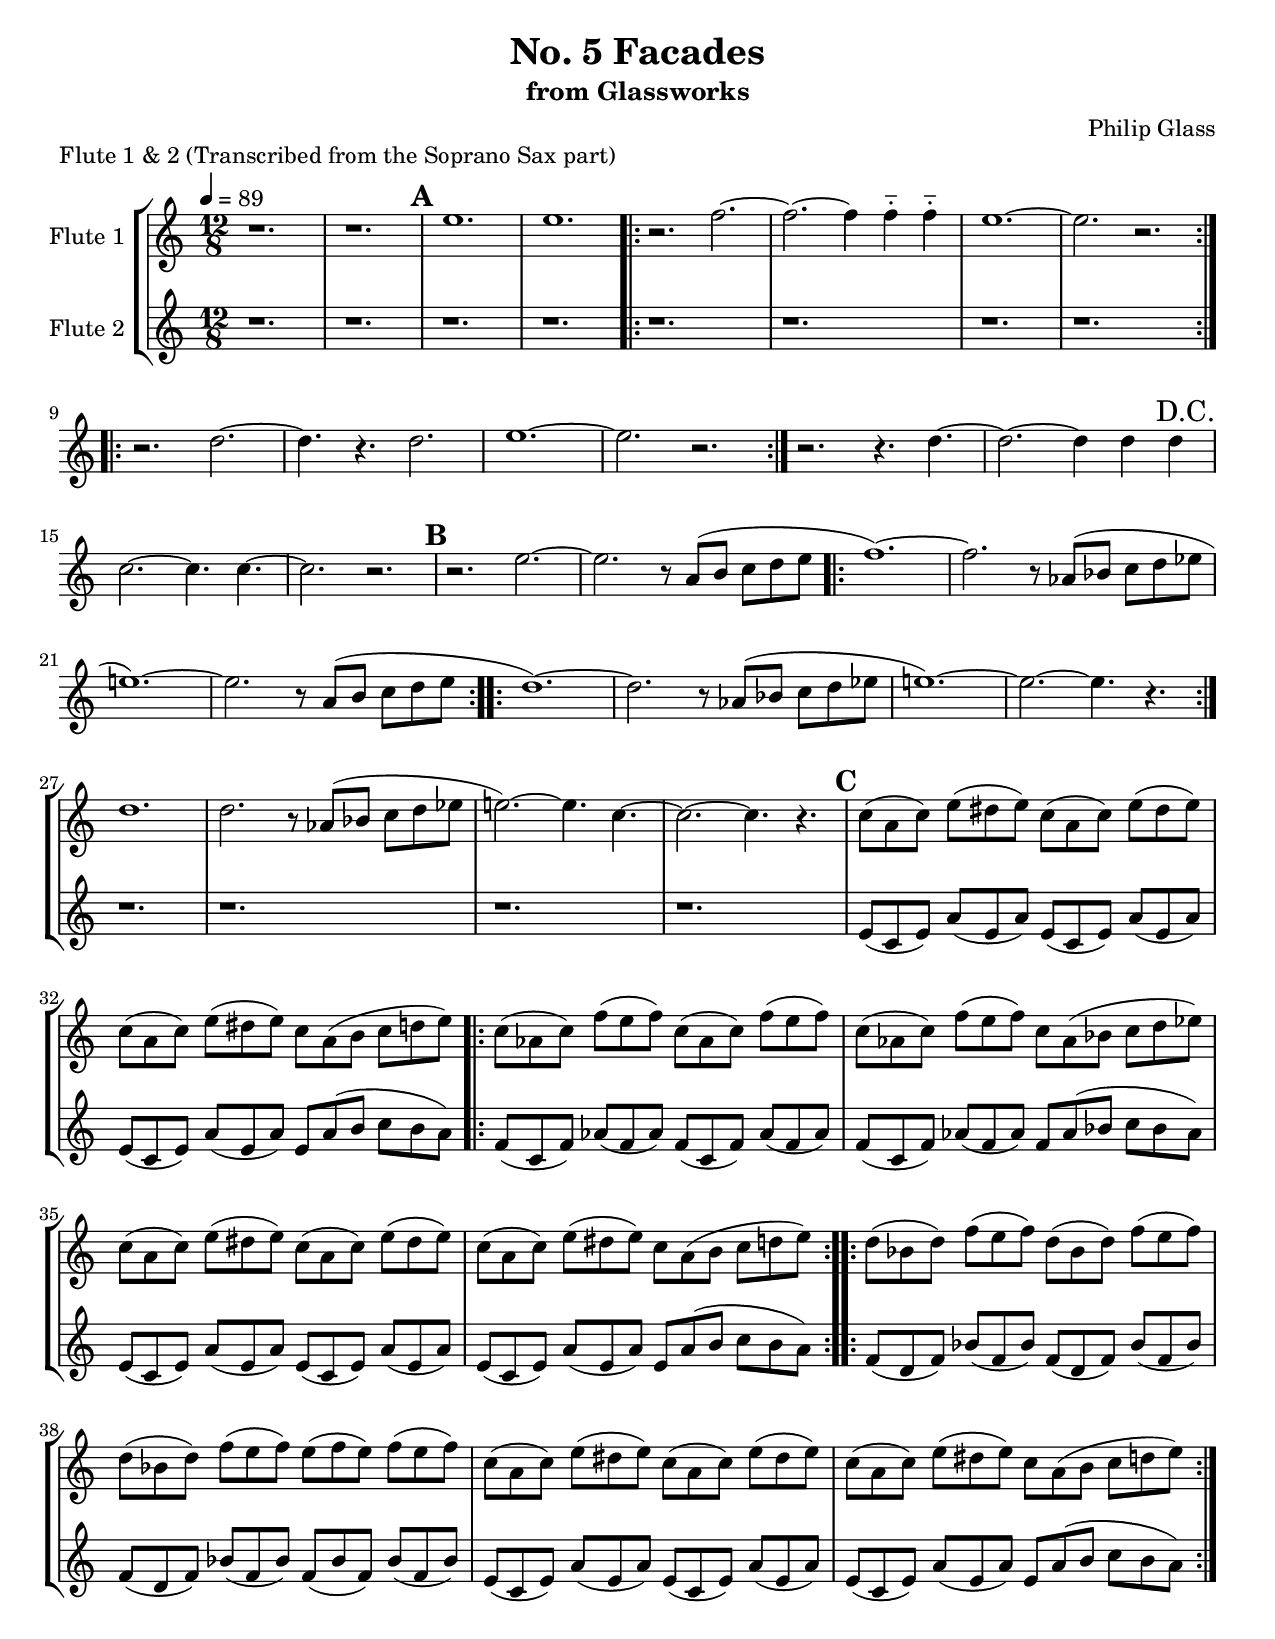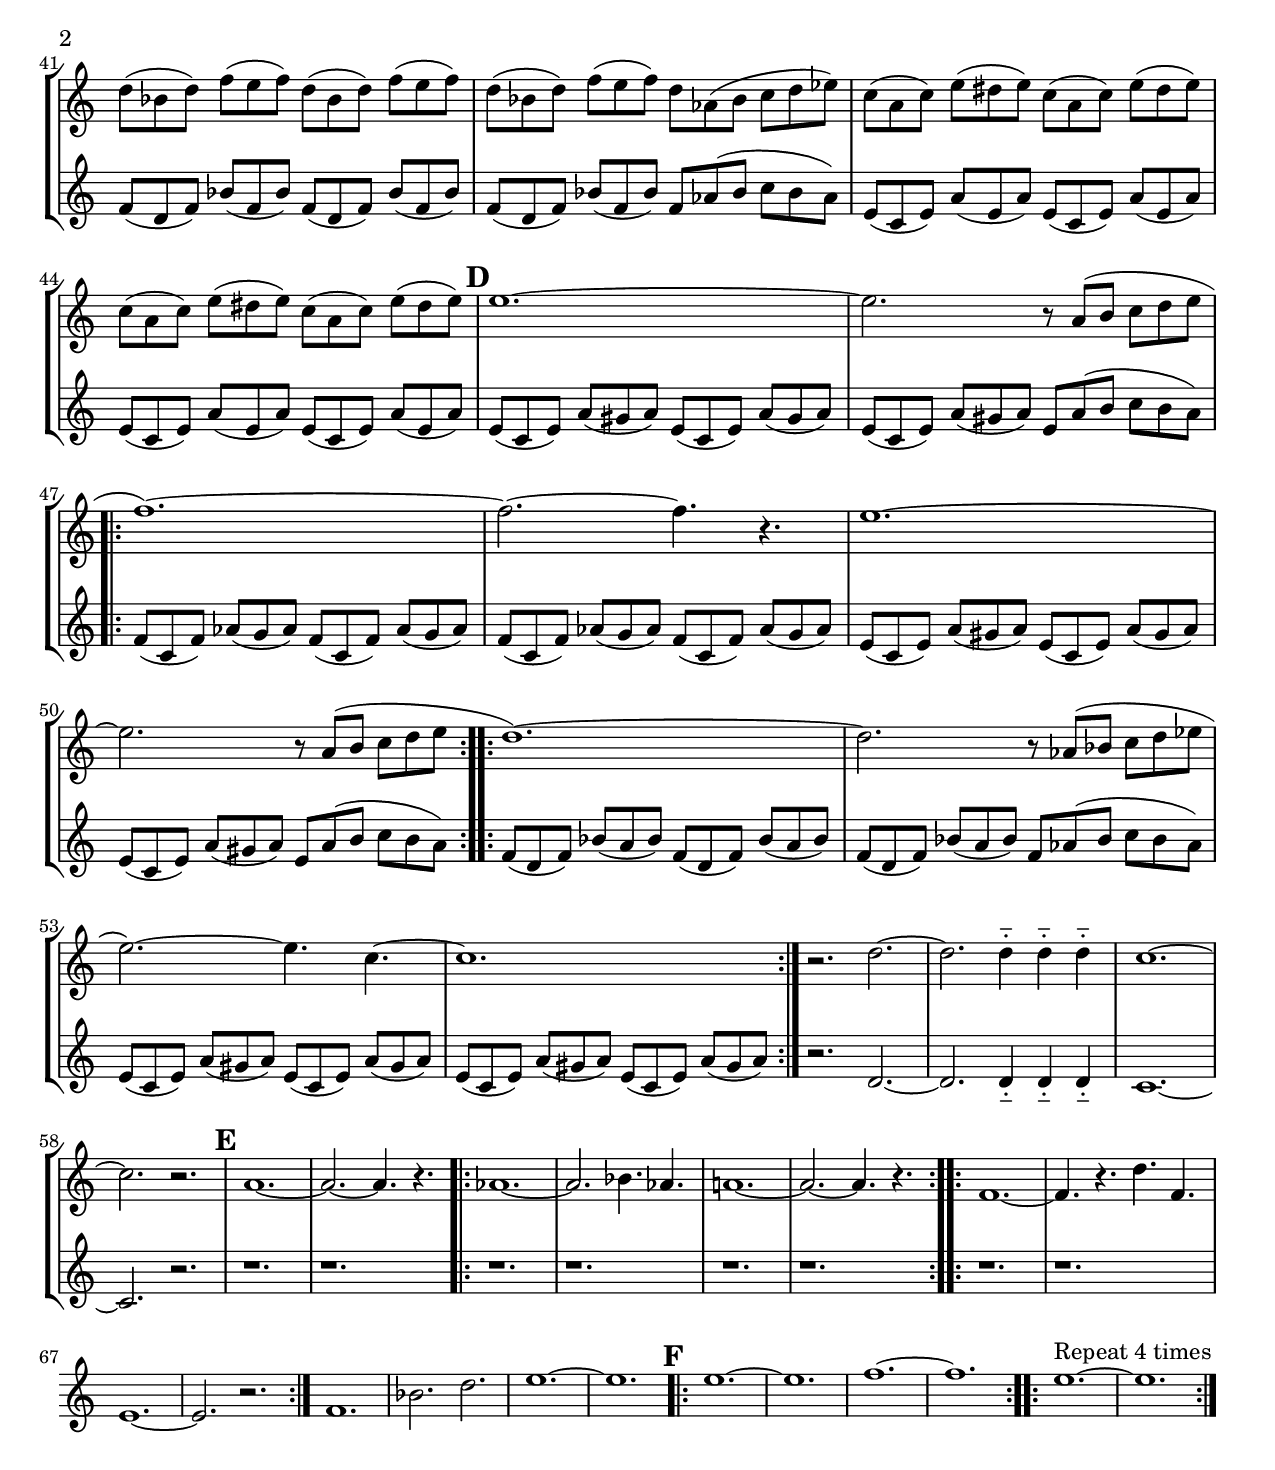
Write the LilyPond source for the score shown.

%{

Facades
Flute Part

%}

\version "2.14.1"
%\include "english.ly"
#(set-default-paper-size "letter")

\header {
  title = "No. 5 Facades"
  subtitle = "from Glassworks"
  composer = "Philip Glass"
  piece = "Flute 1 & 2 (Transcribed from the Soprano Sax part)"
}

\layout {
  \context {
    \Staff \RemoveEmptyStaves
  }
}


\score {
  \new StaffGroup \relative c'' {
    <<
      \new Staff \with { instrumentName = #"Flute 1" } {
        \clef treble
        \time 12/8
        \set Staff.midiInstrument = #"flute"
        \tempo 4=89

        % Page 1 (49)
        r1. | r |

        % -----------------------------------------
        % A - Repetition 1 & 2
        % XXX note: tacit first time
        \mark \default
        e | e |
        \repeat volta 2 {
          r2. f~| f~ f4 f-_ f-_ |
          e1.~ | e2. r |
        }
        \repeat volta 2 {
          r d~ | d4. r d2. |
          e1.~ | e2. r|
        }
        r2. r4. d~ | d2.~ d4 d d |
        \once \override Score.RehearsalMark #'break-visibility = #end-of-line-visible
        \once \override Score.RehearsalMark #'self-alignment-X = #RIGHT
        \mark "D.C."
        \break
        % Page 2 (50)
        c2.~ c4. c4.~ | c2. r |

        % -----------------------------------------
        % B - Repetition 3
        \mark \default
        r2. e~ | e r8 a,( b c d e |
        \repeat volta 2 {
          f1.~)  | f2. r8 aes,( bes c d ees |
          e!1.~) | e2. r8 a,( b c d e |
        }
        \repeat volta 2 {
          d1.~)  | d2. r8 aes( bes c d ees |
          e!1.~) | e2.~ e4. r |
        }
        % Page 3 (51)
        d1. | d2. r8 aes( bes c d ees |
        e!2.~) e4. c~ | c2.~ c4. r |

        % -----------------------------------------
        % C - Repetition 4
        \mark \default
        c8( a c) e( dis e) c( a  c) e( dis e) |
        c(  a c) e( dis e) c  a( b  c  d   e) |
        \repeat volta 2 {
          c( aes c) f( e   f) c( aes  c)  f( e   f)   |
          c( aes c) f( e   f) c  aes( bes c  d   ees) |
          c( a   c) e( dis e) c( a    c)  e( dis e)   |
          c( a   c) e( dis e) c  a(   b   c  d   e)   |
        }
        % Page 4 (52)
        \repeat volta 2 {
          d( bes d) f( e   f) d( bes d) f( e   f) |
          d( bes d) f( e   f) e( f   e) f( e   f) |
          c( a   c) e( dis e) c( a   c) e( dis e) |
          c( a   c) e( dis e) c  a(  b  c  d   e) |
        }
        d( bes d) f( e f) d( bes  d)  f( e f)   |
        d( bes d) f( e f) d  aes( bes c  d ees) |
        c( a   c) e( dis e) c( a   c) e( dis e) |
        c( a   c) e( dis e) c( a   c) e( dis e) |

        % -----------------------------------------
        % D - Repetition 5
        % Page 5 (53)
        \mark \default
        e1.~ | e2. r8 a,( b c d e |
        \repeat volta 2 {
          f1.~) | f2.~ f4. r |
          e1.~  | e2. r8 a,( b c d e |
        }
        \repeat volta 2 {
          d1.~) | d2. r8 aes( bes c d ees |
          e2.~) e4. c~ | c1. |
        }
        % Page 6 (54)
        r2. d~ | d d4-_ d-_ d-_ |
        c1.~ | c2. r |

        % -----------------------------------------
        % E - Repetition 6
        \mark \default
        a1.~ | a2.~ a4. r |
        \repeat volta 2 {
          aes1.~ | aes2. bes4. aes |
          a!1.~ | a2.~ a4. r |
        }
        \repeat volta 2 {
          f1.~ | f4. r d' f, |
        % Page 7 (55)
          e1.~ | e2. r |
        }
        f1. | bes2. d |
        e1.~ | e |

        % -----------------------------------------
        % Coda
        \mark \default
        \repeat volta 2 {
          e~ | e |
          f~ | f |
        }
        \repeat volta 4 {
          e~^\markup { "Repeat 4 times" } | e |
        }
      }

      \new Staff \with { instrumentName = #"Flute 2" } {
        \clef treble
        \time 12/8
        \set Staff.midiInstrument = #"viola"
        \tempo 4=89

        r1. | r
        % A - Repetition 1 & 2
        \mark \default
        \repeat unfold 2 { r }
        \repeat volta 2 { \repeat unfold 4 { r } }
        \repeat volta 2 { \repeat unfold 4 { r } }
        \repeat unfold 4 { r }
        % B - Repetition 3
        \mark \default
        \repeat unfold 2 { r }
        \repeat volta 2 { \repeat unfold 4 { r } }
        \repeat volta 2 { \repeat unfold 4 { r } }
        % Page 3 (51)
        \repeat unfold 4 { r }

        % -----------------------------------------
        % C - Repetition 4
        \mark \default
        e,8( c e) a( e a) e( c e) a( e a) |
        e(   c e) a( e a) e a( b c b a) |
        \repeat volta 2 {
          f( c f) aes( f aes) f( c    f)  aes( f   aes) |
          f( c f) aes( f aes) f  aes( bes c    bes aes) |
          e( c e) a( e a) e( c  e) a( e a) |
          e( c e) a( e a) e  a( b  c  b a) |
        }
        % Page 4 (52)
        \repeat volta 2 {
          f( d f) bes( f bes) f( d   f) bes( f bes) |
          f( d f) bes( f bes) f( bes f) bes( f bes) |
          e,( c e) a( e a) e( c e) a( e a) |
          e(  c e) a( e a) e a( b c b a) |
        }
        f( d f) bes( f bes) f( d f) bes( f bes) |
        f( d f) bes( f bes) f aes( bes c bes aes) |
        e( c e) a( e a) e( c  e) a( e a) |
        e( c e) a( e a) e( c  e) a( e a) |

        % -----------------------------------------
        % D - Repetition 5
        % Page 5 (53)
        \mark \default
        e( c e) a( gis a) e( c  e) a( gis a) |
        e( c e) a( gis a) e  a( b  c  b   a) |
        \repeat volta 2 {
          f( c f) aes( g aes) f( c f) aes( g aes) |
          f( c f) aes( g aes) f( c f) aes( g aes) |
          e( c e) a( gis a) e( c  e) a( gis a) |
          e( c e) a( gis a) e  a( b  c  b   a) |
        }
        \repeat volta 2 {
          f( d f) bes( a bes) f( d f) bes( a bes) |
          f( d f) bes( a bes) f aes( bes c bes aes) |
          e( c e) a( gis a) e( c  e) a( gis a) |
          e( c e) a( gis a) e( c  e) a( gis a) |
        }
        r2. d,~ | d d4-_ d-_ d-_ |
        % Page 6 (54)
        c1.~ | c2. r |

        % E - Repetition 6
        \mark \default
        \repeat unfold 2 { r1. }
        \repeat volta 2 { \repeat unfold 4 { r } }
        \repeat volta 2 { \repeat unfold 4 { r } }
        \repeat unfold 4 { r }
        % Coda
        \mark \default
        \repeat volta 2 { \repeat unfold 4 { r } }
        \repeat volta 4 { \repeat unfold 2 { r } }
      }
    >>
  }

  \layout { }
  \midi { }
}

